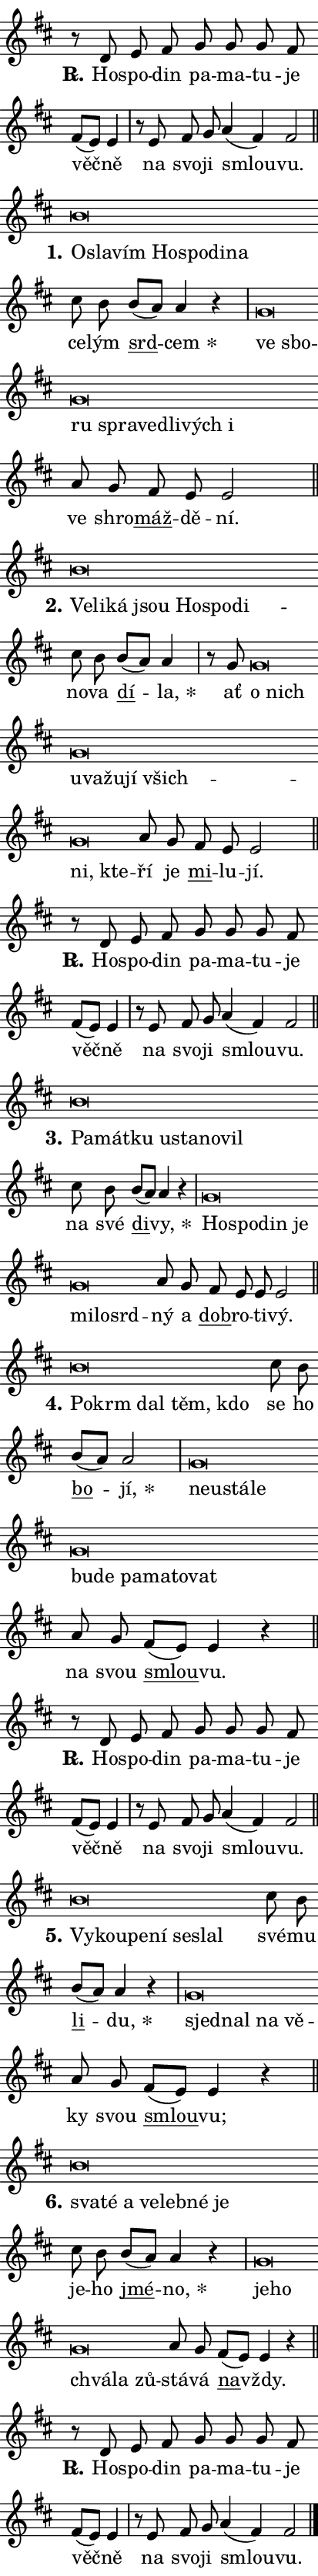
\version "2.22.1"
\header { tagline = "" }
\paper {
  indent = 0\cm
  top-margin = 0\cm
  right-margin = 0\cm
  bottom-margin = 0\cm
  left-margin = 0\cm
  paper-width = 7\cm
  page-breaking = #ly:one-page-breaking
  system-system-spacing.basic-distance = #11
  score-system-spacing.basic-distance = #11.3
  ragged-last = ##f
}


%% Author: Thomas Morley
%% https://lists.gnu.org/archive/html/lilypond-user/2020-05/msg00002.html
#(define (line-position grob)
"Returns position of @var[grob} in current system:
   @code{'start}, if at first time-step
   @code{'end}, if at last time-step
   @code{'middle} otherwise
"
  (let* ((col (ly:item-get-column grob))
         (ln (ly:grob-object col 'left-neighbor))
         (rn (ly:grob-object col 'right-neighbor))
         (col-to-check-left (if (ly:grob? ln) ln col))
         (col-to-check-right (if (ly:grob? rn) rn col))
         (break-dir-left
           (and
             (ly:grob-property col-to-check-left 'non-musical #f)
             (ly:item-break-dir col-to-check-left)))
         (break-dir-right
           (and
             (ly:grob-property col-to-check-right 'non-musical #f)
             (ly:item-break-dir col-to-check-right))))
        (cond ((eqv? 1 break-dir-left) 'start)
              ((eqv? -1 break-dir-right) 'end)
              (else 'middle))))

#(define (tranparent-at-line-position vctor)
  (lambda (grob)
  "Relying on @code{line-position} select the relevant enry from @var{vctor}.
Used to determine transparency,"
    (case (line-position grob)
      ((end) (not (vector-ref vctor 0)))
      ((middle) (not (vector-ref vctor 1)))
      ((start) (not (vector-ref vctor 2))))))

noteHeadBreakVisibility =
#(define-music-function (break-visibility)(vector?)
"Makes @code{NoteHead}s transparent relying on @var{break-visibility}"
#{
  \override NoteHead.transparent =
    #(tranparent-at-line-position break-visibility)
#})

#(define delete-ledgers-for-transparent-note-heads
  (lambda (grob)
    "Reads whether a @code{NoteHead} is transparent.
If so this @code{NoteHead} is removed from @code{'note-heads} from
@var{grob}, which is supposed to be @code{LedgerLineSpanner}.
As a result ledgers are not printed for this @code{NoteHead}"
    (let* ((nhds-array (ly:grob-object grob 'note-heads))
           (nhds-list
             (if (ly:grob-array? nhds-array)
                 (ly:grob-array->list nhds-array)
                 '()))
           ;; Relies on the transparent-property being done before
           ;; Staff.LedgerLineSpanner.after-line-breaking is executed.
           ;; This is fragile ...
           (to-keep
             (remove
               (lambda (nhd)
                 (ly:grob-property nhd 'transparent #f))
               nhds-list)))
      ;; TODO find a better method to iterate over grob-arrays, similiar
      ;; to filter/remove etc for lists
      ;; For now rebuilt from scratch
      (set! (ly:grob-object grob 'note-heads)  '())
      (for-each
        (lambda (nhd)
          (ly:pointer-group-interface::add-grob grob 'note-heads nhd))
        to-keep))))

hideNotes = {
  \noteHeadBreakVisibility #begin-of-line-visible
}
unHideNotes = {
  \noteHeadBreakVisibility #all-visible
}

% work-around for resetting accidentals
% https://lilypond.org/doc/v2.23/Documentation/notation/displaying-rhythms#unmetered-music
cadenzaMeasure = {
  \cadenzaOff
  \partial 1024 s1024
  \cadenzaOn
}

#(define-markup-command (accent layout props text) (markup?)
  "Underline accented syllable"
  (interpret-markup layout props
    #{\markup \override #'(offset . 4.3) \underline { #text }#}))

responsum = \markup \concat {
  "R" \hspace #-1.05 \path #0.1 #'((moveto 0 0.07) (lineto 0.9 0.8)) \hspace #0.05 "."
}

\layout {
    \context {
        \Staff
        \remove "Time_signature_engraver"
        \override LedgerLineSpanner.after-line-breaking = #delete-ledgers-for-transparent-note-heads
    }
    \context {
        \Voice {
            \override NoteHead.output-attributes = #'((class . "notehead"))
            \override Hairpin.height = #0.55
        }
    }
    \context {
        \Lyrics {
            \override StanzaNumber.output-attributes = #'((class . "stanzanumber"))
            \override LyricSpace.minimum-distance = #0.9
            \override LyricText.font-name = #"TeX Gyre Schola"
            \override LyricText.font-size = 1
            \override StanzaNumber.font-name = #"TeX Gyre Schola Bold"
            \override StanzaNumber.font-size = 1
        }
    }
}

% magnetic-lyrics.ily
%
%   written by
%     Jean Abou Samra <jean@abou-samra.fr>
%     Werner Lemberg <wl@gnu.org>
%
%   adapted by
%     Jiri Hon <jiri.hon@gmail.com>
%
% Version 2022-Apr-15

% https://www.mail-archive.com/lilypond-user@gnu.org/msg149350.html

#(define (Left_hyphen_pointer_engraver context)
   "Collect syllable-hyphen-syllable occurrences in lyrics and store
them in properties.  This engraver only looks to the left.  For
example, if the lyrics input is @code{foo -- bar}, it does the
following.

@itemize @bullet
@item
Set the @code{text} property of the @code{LyricHyphen} grob between
@q{foo} and @q{bar} to @code{foo}.

@item
Set the @code{left-hyphen} property of the @code{LyricText} grob with
text @q{foo} to the @code{LyricHyphen} grob between @q{foo} and
@q{bar}.
@end itemize

Use this auxiliary engraver in combination with the
@code{lyric-@/text::@/apply-@/magnetic-@/offset!} hook."
   (let ((hyphen #f)
         (text #f))
     (make-engraver
      (acknowledgers
       ((lyric-syllable-interface engraver grob source-engraver)
        (set! text grob)))
      (end-acknowledgers
       ((lyric-hyphen-interface engraver grob source-engraver)
        ;(when (not (grob::has-interface grob 'lyric-space-interface))
          (set! hyphen grob)));)
      ((stop-translation-timestep engraver)
       (when (and text hyphen)
         (ly:grob-set-object! text 'left-hyphen hyphen))
       (set! text #f)
       (set! hyphen #f)))))

#(define (lyric-text::apply-magnetic-offset! grob)
   "If the space between two syllables is less than the value in
property @code{LyricText@/.details@/.squash-threshold}, move the right
syllable to the left so that it gets concatenated with the left
syllable.

Use this function as a hook for
@code{LyricText@/.after-@/line-@/breaking} if the
@code{Left_@/hyphen_@/pointer_@/engraver} is active."
   (let ((hyphen (ly:grob-object grob 'left-hyphen #f)))
     (when hyphen
       (let ((left-text (ly:spanner-bound hyphen LEFT)))
         (when (grob::has-interface left-text 'lyric-syllable-interface)
           (let* ((common (ly:grob-common-refpoint grob left-text X))
                  (this-x-ext (ly:grob-extent grob common X))
                  (left-x-ext
                   (begin
                     ;; Trigger magnetism for left-text.
                     (ly:grob-property left-text 'after-line-breaking)
                     (ly:grob-extent left-text common X)))
                  ;; `delta` is the gap width between two syllables.
                  (delta (- (interval-start this-x-ext)
                            (interval-end left-x-ext)))
                  (details (ly:grob-property grob 'details))
                  (threshold (assoc-get 'squash-threshold details 0.2)))
             (when (< delta threshold)
               (let* (;; We have to manipulate the input text so that
                      ;; ligatures crossing syllable boundaries are not
                      ;; disabled.  For languages based on the Latin
                      ;; script this is essentially a beautification.
                      ;; However, for non-Western scripts it can be a
                      ;; necessity.
                      (lt (ly:grob-property left-text 'text))
                      (rt (ly:grob-property grob 'text))
                      (is-space (grob::has-interface hyphen 'lyric-space-interface))
                      (space (if is-space " " ""))
                      (space-markup (grob-interpret-markup grob " "))
                      (space-size (interval-length (ly:stencil-extent space-markup X)))
                      (extra-delta (if is-space space-size 0))
                      ;; Append new syllable.
                      (ltrt-space (if (and (string? lt) (string? rt))
                                (string-append lt space rt)
                                (make-concat-markup (list lt space rt))))
                      ;; Right-align `ltrt` to the right side.
                      (ltrt-space-markup (grob-interpret-markup
                               grob
                               (make-translate-markup
                                (cons (interval-length this-x-ext) 0)
                                (make-right-align-markup ltrt-space)))))
                 (begin
                   ;; Don't print `left-text`.
                   (ly:grob-set-property! left-text 'stencil #f)
                   ;; Set text and stencil (which holds all collected
                   ;; syllables so far) and shift it to the left.
                   (ly:grob-set-property! grob 'text ltrt-space)
                   (ly:grob-set-property! grob 'stencil ltrt-space-markup)
                   (ly:grob-translate-axis! grob (- (- delta extra-delta)) X))))))))))


#(define (lyric-hyphen::displace-bounds-first grob)
   ;; Make very sure this callback isn't triggered too early.
   (let ((left (ly:spanner-bound grob LEFT))
         (right (ly:spanner-bound grob RIGHT)))
     (ly:grob-property left 'after-line-breaking)
     (ly:grob-property right 'after-line-breaking)
     (ly:lyric-hyphen::print grob)))

squashThreshold = #0.4

\layout {
  \context {
    \Lyrics
    \consists #Left_hyphen_pointer_engraver
    \override LyricText.after-line-breaking =
      #lyric-text::apply-magnetic-offset!
    \override LyricHyphen.stencil = #lyric-hyphen::displace-bounds-first
    \override LyricText.details.squash-threshold = \squashThreshold
    \override LyricHyphen.minimum-distance = 0
    \override LyricHyphen.minimum-length = \squashThreshold
  }
}

squash = \override LyricText.details.squash-threshold = 9999
unSquash = \override LyricText.details.squash-threshold = \squashThreshold

left = \override LyricText.self-alignment-X = #LEFT
unLeft = \revert LyricText.self-alignment-X

starOffset = #(lambda (grob) 
                (let ((x_offset (ly:self-alignment-interface::aligned-on-x-parent grob)))
                  (if (= x_offset 0) 0 (+ x_offset 1.2))))

star = #(define-music-function (syllable)(string?)
"Append star separator at the end of a syllable"
#{
  \once \override LyricText.X-offset = #starOffset
  \lyricmode { \markup {
    #syllable
    \override #'((font-name . "TeX Gyre Schola Bold")) \hspace #0.2 \lower #0.65 \larger "*"
  } }
#})

starAccent = #(define-music-function (syllable)(string?)
"Append star separator at the end of a syllable and make accent"
#{
  \once \override LyricText.X-offset = #starOffset
  \lyricmode { \markup {
    \accent #syllable
    \override #'((font-name . "TeX Gyre Schola Bold")) \hspace #0.2 \lower #0.65 \larger "*"
  } }
#})

breath = #(define-music-function (syllable)(string?)
"Append breathing indicator at the end of a syllable"
#{
  \lyricmode { \markup { #syllable "+" } }
#})

optionalBreath = #(define-music-function (syllable)(string?)
"Append optional breathing indicator at the end of a syllable"
#{
  \lyricmode { \markup { #syllable "(+)" } }
#})


\score {
    <<
        \new Voice = "melody" { \cadenzaOn \key d \major \relative { r8 d' e fis g g g fis \bar "" fis[( e)] e4 \cadenzaMeasure \bar "|" r8 e fis g \bar "" a4( fis) fis2 \cadenzaMeasure \bar "||" \break } }
        \new Lyrics \lyricsto "melody" { \lyricmode { \set stanza = \responsum
Ho -- spo -- din pa -- ma -- tu -- je věč -- ně na svo -- ji smlou -- vu. } }
    >>
    \layout {}
}

\score {
    <<
        \new Voice = "melody" { \cadenzaOn \key d \major \relative { b'\breve*1/16 \hideNotes \breve*1/16 \bar "" \breve*1/16 \bar "" \breve*1/16 \bar "" \breve*1/16 \bar "" \breve*1/16 \breve*1/16 \bar "" \unHideNotes cis8 b \bar "" b[( a)] a4 r \cadenzaMeasure \bar "|" g\breve*1/16 \hideNotes \breve*1/16 \bar "" \breve*1/16 \bar "" \breve*1/16 \bar "" \breve*1/16 \bar "" \breve*1/16 \bar "" \breve*1/16 \breve*1/16 \bar "" \unHideNotes a8 g \bar "" fis e e2 \cadenzaMeasure \bar "||" \break } }
        \new Lyrics \lyricsto "melody" { \lyricmode { \set stanza = "1."
\left O -- \squash sla -- vím Ho -- spo -- di -- na \unLeft \unSquash ce -- lým \markup \accent srd -- \star cem \left ve \squash sbo -- ru spra -- ve -- dli -- vých i \unLeft \unSquash ve shro -- \markup \accent máž -- dě -- ní. } }
    >>
    \layout {}
}

\score {
    <<
        \new Voice = "melody" { \cadenzaOn \key d \major \relative { b'\breve*1/16 \hideNotes \breve*1/16 \bar "" \breve*1/16 \bar "" \breve*1/16 \bar "" \breve*1/16 \bar "" \breve*1/16 \breve*1/16 \bar "" \unHideNotes cis8 b \bar "" b[( a)] a4 \cadenzaMeasure \bar "|" r8 g8 g\breve*1/16 \hideNotes \breve*1/16 \bar "" \breve*1/16 \bar "" \breve*1/16 \bar "" \breve*1/16 \bar "" \breve*1/16 \bar "" \breve*1/16 \bar "" \breve*1/16 \breve*1/16 \bar "" \unHideNotes a8 g \bar "" fis e e2 \cadenzaMeasure \bar "||" \break } }
        \new Lyrics \lyricsto "melody" { \lyricmode { \set stanza = "2."
\left Ve -- \squash li -- ká jsou Ho -- spo -- di -- \unLeft \unSquash no -- va \markup \accent dí -- \star la, ať \left o \squash nich u -- va -- žu -- jí všich -- ni, kte -- \unLeft \unSquash ří je \markup \accent mi -- lu -- jí. } }
    >>
    \layout {}
}

\score {
    <<
        \new Voice = "melody" { \cadenzaOn \key d \major \relative { r8 d' e fis g g g fis \bar "" fis[( e)] e4 \cadenzaMeasure \bar "|" r8 e fis g \bar "" a4( fis) fis2 \cadenzaMeasure \bar "||" \break } }
        \new Lyrics \lyricsto "melody" { \lyricmode { \set stanza = \responsum
Ho -- spo -- din pa -- ma -- tu -- je věč -- ně na svo -- ji smlou -- vu. } }
    >>
    \layout {}
}

\score {
    <<
        \new Voice = "melody" { \cadenzaOn \key d \major \relative { b'\breve*1/16 \hideNotes \breve*1/16 \bar "" \breve*1/16 \bar "" \breve*1/16 \bar "" \breve*1/16 \bar "" \breve*1/16 \breve*1/16 \bar "" \unHideNotes cis8 b \bar "" b[( a)] a4 r \cadenzaMeasure \bar "|" g\breve*1/16 \hideNotes \breve*1/16 \bar "" \breve*1/16 \bar "" \breve*1/16 \bar "" \breve*1/16 \bar "" \breve*1/16 \breve*1/16 \bar "" \unHideNotes a8 g \bar "" fis e e e2 \cadenzaMeasure \bar "||" \break } }
        \new Lyrics \lyricsto "melody" { \lyricmode { \set stanza = "3."
\left Pa -- \squash mát -- ku u -- sta -- no -- vil \unLeft \unSquash na své \markup \accent di -- \star vy, \left Ho -- \squash spo -- din je mi -- lo -- srd -- \unLeft \unSquash ný a \markup \accent dob -- ro -- ti -- vý. } }
    >>
    \layout {}
}

\score {
    <<
        \new Voice = "melody" { \cadenzaOn \key d \major \relative { b'\breve*1/16 \hideNotes \breve*1/16 \bar "" \breve*1/16 \bar "" \breve*1/16 \breve*1/16 \bar "" \unHideNotes cis8 b \bar "" b[( a)] a2 \cadenzaMeasure \bar "|" g\breve*1/16 \hideNotes \breve*1/16 \bar "" \breve*1/16 \bar "" \breve*1/16 \bar "" \breve*1/16 \bar "" \breve*1/16 \bar "" \breve*1/16 \bar "" \breve*1/16 \bar "" \breve*1/16 \breve*1/16 \bar "" \unHideNotes a8 g \bar "" fis[( e)] e4 r \cadenzaMeasure \bar "||" \break } }
        \new Lyrics \lyricsto "melody" { \lyricmode { \set stanza = "4."
\left Po -- \squash krm dal těm, kdo \unLeft \unSquash se ho \markup \accent bo -- \star jí, \left ne -- \squash u -- stá -- le bu -- de pa -- ma -- to -- vat \unLeft \unSquash na svou \markup \accent smlou -- vu. } }
    >>
    \layout {}
}

\score {
    <<
        \new Voice = "melody" { \cadenzaOn \key d \major \relative { r8 d' e fis g g g fis \bar "" fis[( e)] e4 \cadenzaMeasure \bar "|" r8 e fis g \bar "" a4( fis) fis2 \cadenzaMeasure \bar "||" \break } }
        \new Lyrics \lyricsto "melody" { \lyricmode { \set stanza = \responsum
Ho -- spo -- din pa -- ma -- tu -- je věč -- ně na svo -- ji smlou -- vu. } }
    >>
    \layout {}
}

\score {
    <<
        \new Voice = "melody" { \cadenzaOn \key d \major \relative { b'\breve*1/16 \hideNotes \breve*1/16 \bar "" \breve*1/16 \bar "" \breve*1/16 \bar "" \breve*1/16 \breve*1/16 \bar "" \unHideNotes cis8 b \bar "" b[( a)] a4 r \cadenzaMeasure \bar "|" g\breve*1/16 \hideNotes \breve*1/16 \bar "" \breve*1/16 \breve*1/16 \bar "" \unHideNotes a8 g \bar "" fis[( e)] e4 r \cadenzaMeasure \bar "||" \break } }
        \new Lyrics \lyricsto "melody" { \lyricmode { \set stanza = "5."
\left Vy -- \squash kou -- pe -- ní se -- slal \unLeft \unSquash své -- mu \markup \accent li -- \star du, \left sjed -- \squash nal na vě -- \unLeft \unSquash ky svou \markup \accent smlou -- vu; } }
    >>
    \layout {}
}

\score {
    <<
        \new Voice = "melody" { \cadenzaOn \key d \major \relative { b'\breve*1/16 \hideNotes \breve*1/16 \bar "" \breve*1/16 \bar "" \breve*1/16 \bar "" \breve*1/16 \bar "" \breve*1/16 \breve*1/16 \bar "" \unHideNotes cis8 b \bar "" b[( a)] a4 r \cadenzaMeasure \bar "|" g\breve*1/16 \hideNotes \breve*1/16 \bar "" \breve*1/16 \bar "" \breve*1/16 \breve*1/16 \bar "" \unHideNotes a8 g \bar "" fis[( e)] e4 r \cadenzaMeasure \bar "||" \break } }
        \new Lyrics \lyricsto "melody" { \lyricmode { \set stanza = "6."
\left sva -- \squash té a ve -- leb -- né je \unLeft \unSquash je -- ho \markup \accent jmé -- \star no, \left je -- \squash ho chvá -- la zů -- \unLeft \unSquash stá -- vá \markup \accent na -- vždy. } }
    >>
    \layout {}
}

\score {
    <<
        \new Voice = "melody" { \cadenzaOn \key d \major \relative { r8 d' e fis g g g fis \bar "" fis[( e)] e4 \cadenzaMeasure \bar "|" r8 e fis g \bar "" a4( fis) fis2 \cadenzaMeasure \bar "||" \break } \bar "|." }
        \new Lyrics \lyricsto "melody" { \lyricmode { \set stanza = \responsum
Ho -- spo -- din pa -- ma -- tu -- je věč -- ně na svo -- ji smlou -- vu. } }
    >>
    \layout {}
}
